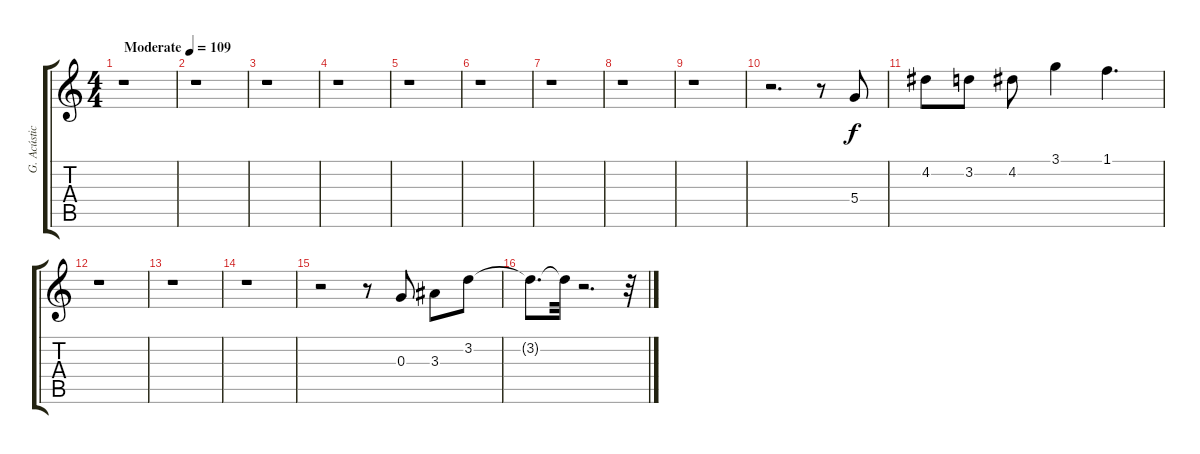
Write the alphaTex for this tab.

\track ("G. Acústica II" "G. Acústic") {instrument acousticguitarsteel}
\staff {score tabs}
\tuning (E4 B3 G3 D3 A2 E2) {hide}
\ts (4 4)
\tempo (109 "Moderate")
\clef g2
\ks c
r.1{dy f instrument acousticguitarsteel} |
r.1 |
r.1 |
r.1 |
r.1 |
r.1 |
r.1 |
r.1 |
r.1 |
r.2{d} r.8 5.4.8 |
4.2.8 3.2.8 4.2.8 3.1.4 1.1.4{d} |
r.1 |
r.1 |
r.1 |
r.2 r.8 0.3.8 3.3.8 3.2.8 |
3.2{t}.8{d} 3.2{t}.32 r.2{d} r.32
